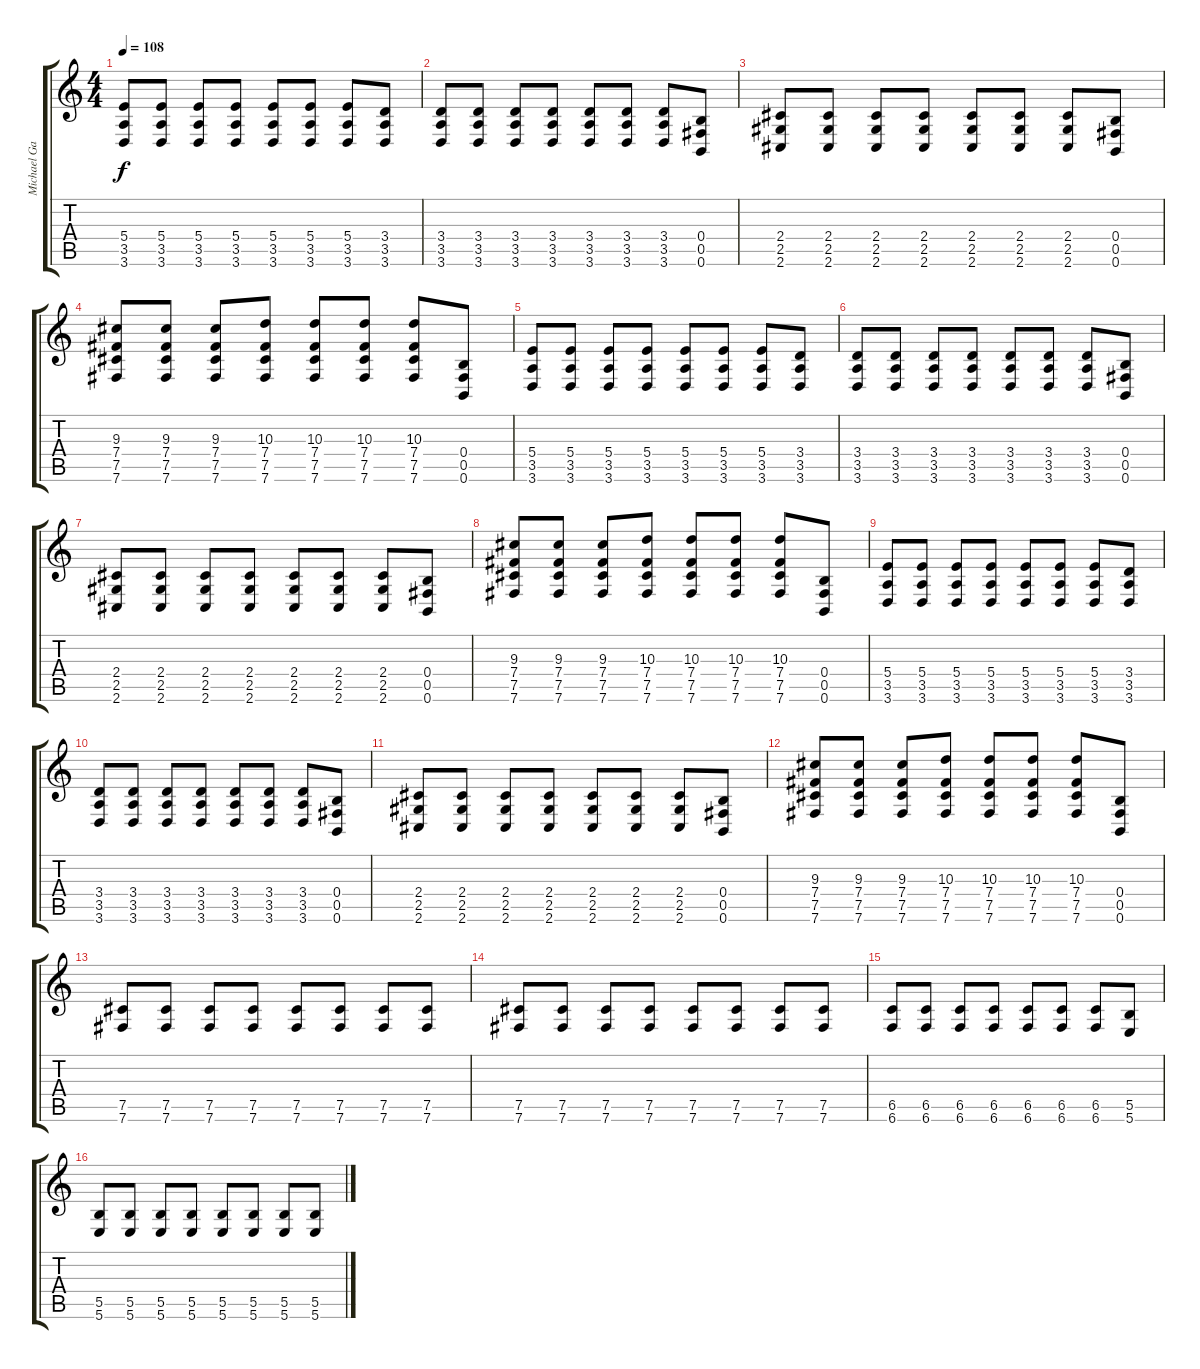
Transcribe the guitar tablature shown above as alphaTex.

\track ("Michael Gallagher" "Michael Ga") {instrument distortionguitar}
\staff {score tabs}
\tuning (Db4 Ab3 E3 B2 Gb2 B1) {hide}
\ts (4 4)
\tempo 108
\clef g2
\ks c
(5.4 3.5 3.6).8{dy f} (5.4 3.5 3.6).8 (5.4 3.5 3.6).8 (5.4 3.5 3.6).8 (5.4 3.5 3.6).8 (5.4 3.5 3.6).8 (5.4 3.5 3.6).8 (3.4 3.5 3.6).8 |
(3.4 3.5 3.6).8 (3.4 3.5 3.6).8 (3.4 3.5 3.6).8 (3.4 3.5 3.6).8 (3.4 3.5 3.6).8 (3.4 3.5 3.6).8 (3.4 3.5 3.6).8 (0.4 0.5 0.6).8 |
(2.4 2.5 2.6).8 (2.4 2.5 2.6).8 (2.4 2.5 2.6).8 (2.4 2.5 2.6).8 (2.4 2.5 2.6).8 (2.4 2.5 2.6).8 (2.4 2.5 2.6).8 (0.4 0.5 0.6).8 |
(9.3 7.4 7.5 7.6).8 (9.3 7.4 7.5 7.6).8 (9.3 7.4 7.5 7.6).8 (10.3 7.4 7.5 7.6).8 (10.3 7.4 7.5 7.6).8 (10.3 7.4 7.5 7.6).8 (10.3 7.4 7.5 7.6).8 (0.4 0.5 0.6).8 |
(5.4 3.5 3.6).8 (5.4 3.5 3.6).8 (5.4 3.5 3.6).8 (5.4 3.5 3.6).8 (5.4 3.5 3.6).8 (5.4 3.5 3.6).8 (5.4 3.5 3.6).8 (3.4 3.5 3.6).8 |
(3.4 3.5 3.6).8 (3.4 3.5 3.6).8 (3.4 3.5 3.6).8 (3.4 3.5 3.6).8 (3.4 3.5 3.6).8 (3.4 3.5 3.6).8 (3.4 3.5 3.6).8 (0.4 0.5 0.6).8 |
(2.4 2.5 2.6).8 (2.4 2.5 2.6).8 (2.4 2.5 2.6).8 (2.4 2.5 2.6).8 (2.4 2.5 2.6).8 (2.4 2.5 2.6).8 (2.4 2.5 2.6).8 (0.4 0.5 0.6).8 |
(9.3 7.4 7.5 7.6).8 (9.3 7.4 7.5 7.6).8 (9.3 7.4 7.5 7.6).8 (10.3 7.4 7.5 7.6).8 (10.3 7.4 7.5 7.6).8 (10.3 7.4 7.5 7.6).8 (10.3 7.4 7.5 7.6).8 (0.4 0.5 0.6).8 |
(5.4 3.5 3.6).8 (5.4 3.5 3.6).8 (5.4 3.5 3.6).8 (5.4 3.5 3.6).8 (5.4 3.5 3.6).8 (5.4 3.5 3.6).8 (5.4 3.5 3.6).8 (3.4 3.5 3.6).8 |
(3.4 3.5 3.6).8 (3.4 3.5 3.6).8 (3.4 3.5 3.6).8 (3.4 3.5 3.6).8 (3.4 3.5 3.6).8 (3.4 3.5 3.6).8 (3.4 3.5 3.6).8 (0.4 0.5 0.6).8 |
(2.4 2.5 2.6).8 (2.4 2.5 2.6).8 (2.4 2.5 2.6).8 (2.4 2.5 2.6).8 (2.4 2.5 2.6).8 (2.4 2.5 2.6).8 (2.4 2.5 2.6).8 (0.4 0.5 0.6).8 |
(9.3 7.4 7.5 7.6).8 (9.3 7.4 7.5 7.6).8 (9.3 7.4 7.5 7.6).8 (10.3 7.4 7.5 7.6).8 (10.3 7.4 7.5 7.6).8 (10.3 7.4 7.5 7.6).8 (10.3 7.4 7.5 7.6).8 (0.4 0.5 0.6).8 |
(7.5 7.6).8{volume 16 balance 8} (7.5 7.6).8 (7.5 7.6).8 (7.5 7.6).8 (7.5 7.6).8 (7.5 7.6).8 (7.5 7.6).8 (7.5 7.6).8 |
(7.5 7.6).8 (7.5 7.6).8 (7.5 7.6).8 (7.5 7.6).8 (7.5 7.6).8 (7.5 7.6).8 (7.5 7.6).8 (7.5 7.6).8 |
(6.5 6.6).8 (6.5 6.6).8 (6.5 6.6).8 (6.5 6.6).8 (6.5 6.6).8 (6.5 6.6).8 (6.5 6.6).8 (5.5 5.6).8 |
(5.5 5.6).8 (5.5 5.6).8 (5.5 5.6).8 (5.5 5.6).8 (5.5 5.6).8 (5.5 5.6).8 (5.5 5.6).8 (5.5 5.6).8
